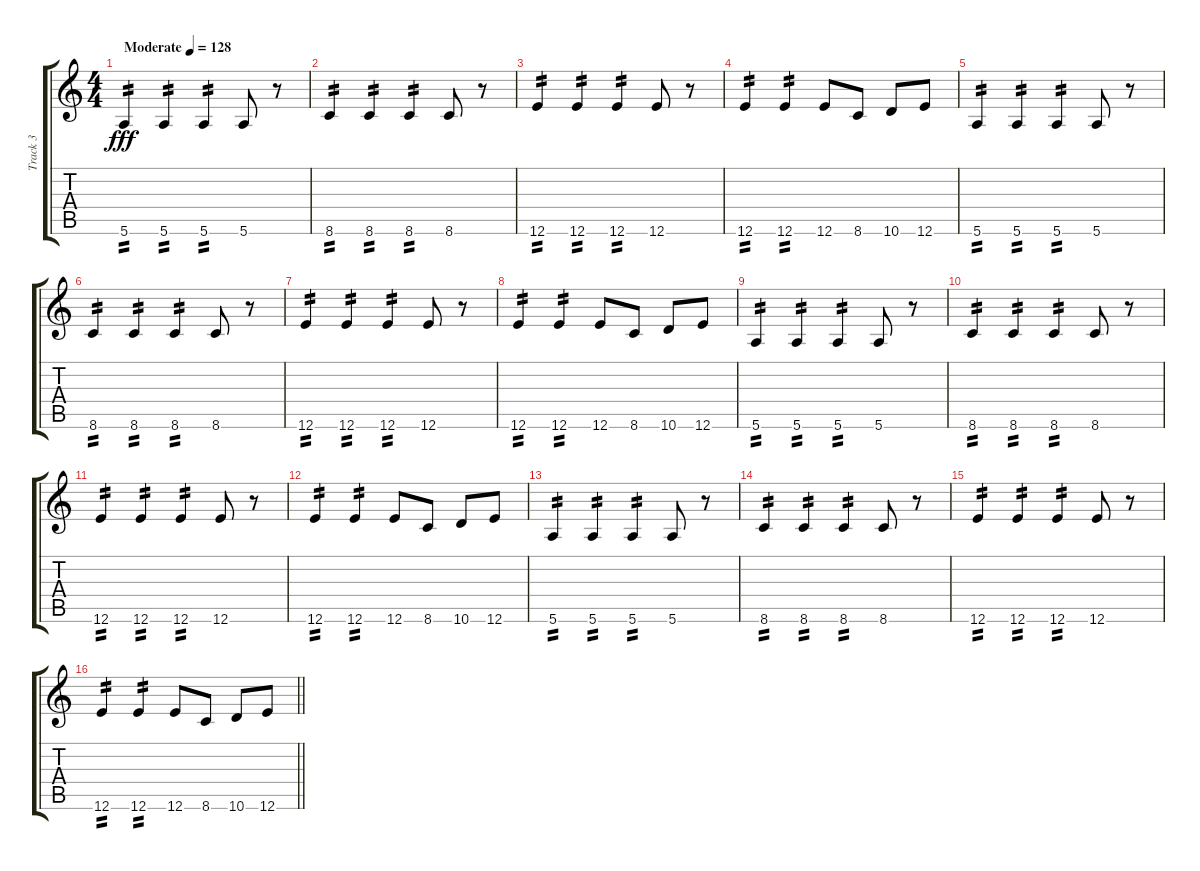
\track ("Track 3" "Track 3") {instrument fretlessbass}
\staff {score tabs}
\tuning (E4 B3 G3 D3 A2 E2) {hide}
\ts (4 4)
\tempo (128 "Moderate")
\clef g2
\ks c
5.6.4{tp 2 dy fff instrument fretlessbass} 5.6.4{tp 2} 5.6.4{tp 2} 5.6.8 r.8 |
8.6.4{tp 2} 8.6.4{tp 2} 8.6.4{tp 2} 8.6.8 r.8 |
12.6.4{tp 2} 12.6.4{tp 2} 12.6.4{tp 2} 12.6.8 r.8 |
12.6.4{tp 2} 12.6.4{tp 2} 12.6.8 8.6.8 10.6.8 12.6.8 |
5.6.4{tp 2} 5.6.4{tp 2} 5.6.4{tp 2} 5.6.8 r.8 |
8.6.4{tp 2} 8.6.4{tp 2} 8.6.4{tp 2} 8.6.8 r.8 |
12.6.4{tp 2} 12.6.4{tp 2} 12.6.4{tp 2} 12.6.8 r.8 |
12.6.4{tp 2} 12.6.4{tp 2} 12.6.8 8.6.8 10.6.8 12.6.8 |
5.6.4{tp 2} 5.6.4{tp 2} 5.6.4{tp 2} 5.6.8 r.8 |
8.6.4{tp 2} 8.6.4{tp 2} 8.6.4{tp 2} 8.6.8 r.8 |
12.6.4{tp 2} 12.6.4{tp 2} 12.6.4{tp 2} 12.6.8 r.8 |
12.6.4{tp 2} 12.6.4{tp 2} 12.6.8 8.6.8 10.6.8 12.6.8 |
5.6.4{tp 2} 5.6.4{tp 2} 5.6.4{tp 2} 5.6.8 r.8 |
8.6.4{tp 2} 8.6.4{tp 2} 8.6.4{tp 2} 8.6.8 r.8 |
12.6.4{tp 2} 12.6.4{tp 2} 12.6.4{tp 2} 12.6.8 r.8 |
\barLineRight lightlight
12.6.4{tp 2} 12.6.4{tp 2} 12.6.8 8.6.8 10.6.8 12.6.8
